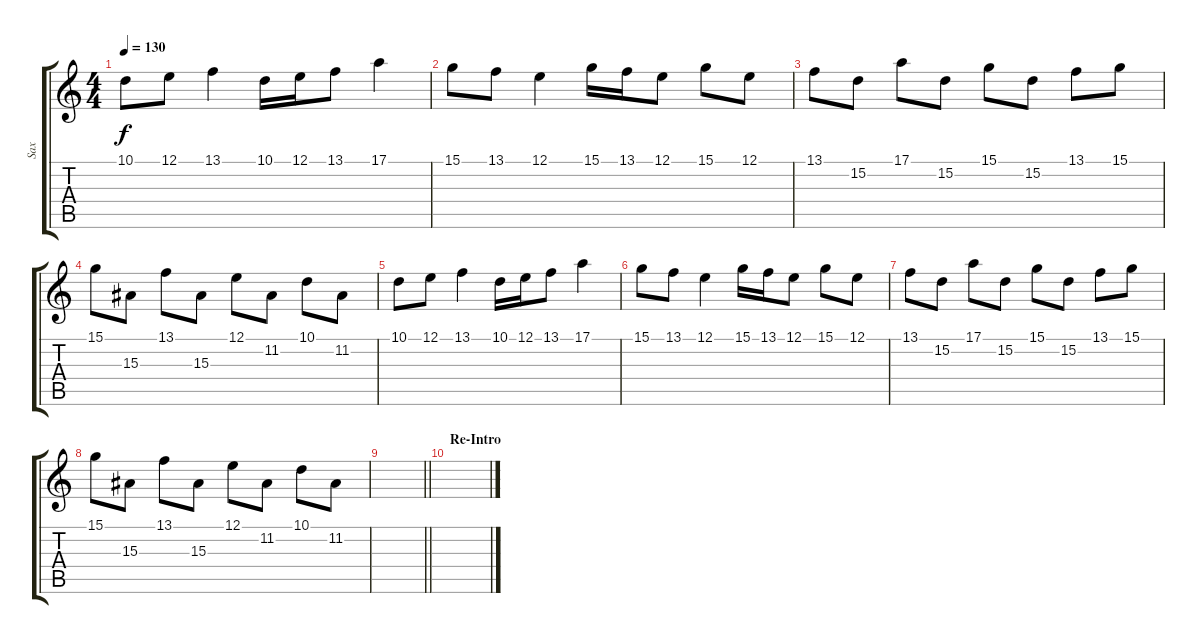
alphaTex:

\track ("Sax" "Sax") {instrument sopranosax}
\staff {score tabs}
\tuning (E4 B3 G3 D3 A2 E2) {hide}
\ts (4 4)
\tempo 130
\clef g2
\ks c
10.1.8{dy f} 12.1.8 13.1.4 10.1.16 12.1.16 13.1.8 17.1.4 |
15.1.8 13.1.8 12.1.4 15.1.16 13.1.16 12.1.8 15.1.8 12.1.8 |
13.1.8 15.2.8 17.1.8 15.2.8 15.1.8 15.2.8 13.1.8 15.1.8 |
15.1.8 15.3.8 13.1.8 15.3.8 12.1.8 11.2.8 10.1.8 11.2.8 |
10.1.8 12.1.8 13.1.4 10.1.16 12.1.16 13.1.8 17.1.4 |
15.1.8 13.1.8 12.1.4 15.1.16 13.1.16 12.1.8 15.1.8 12.1.8 |
13.1.8 15.2.8 17.1.8 15.2.8 15.1.8 15.2.8 13.1.8 15.1.8 |
15.1.8 15.3.8 13.1.8 15.3.8 12.1.8 11.2.8 10.1.8 11.2.8 |
\barLineRight lightlight
|
\section ("" "Re-Intro")
